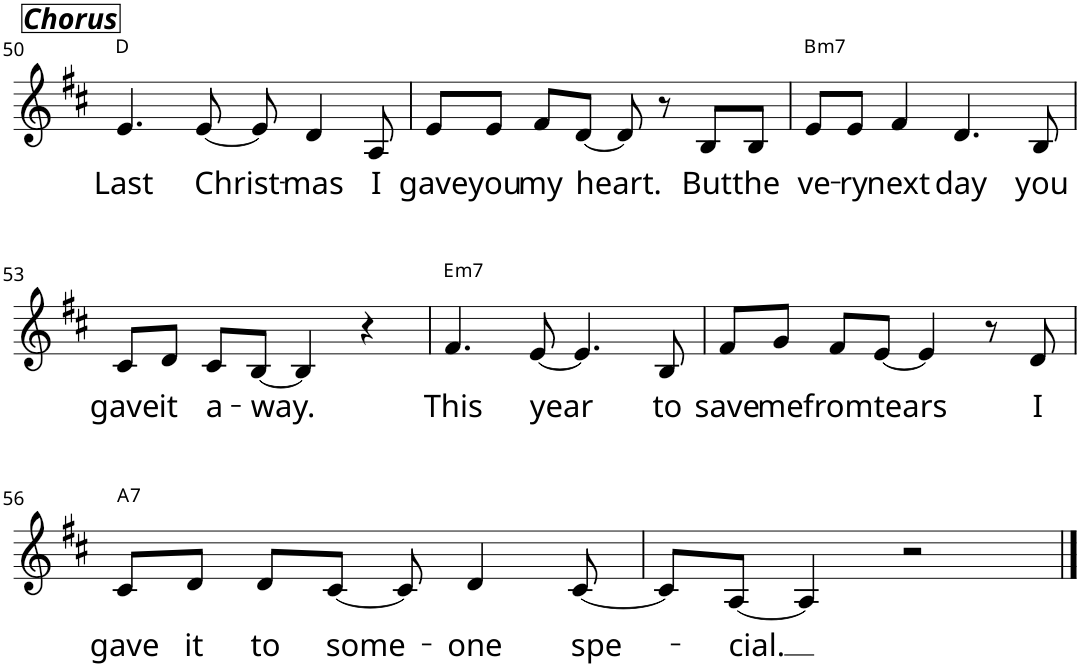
**kern	**text	**harte
*part1	*part1	*part1
*staff1	*staff1	*
!!LO:PB:g=z
*clefG2	*	*
*k[f#c#]	*	*
*D:	*	*
*M4/4	*	*
=50	=50	=50
!LO:TX:a:Bi:t=Chorus	!	!
!	!LO:LY:b	!
4.e/	Last	D:maj
!	!LO:LY:b	!
[8e/	Christ-	.
8e/]	.	.
!	!LO:LY:b	!
4d/	-mas	.
!	!LO:LY:b	!
8A/	I	.
=51	=51	=51
!	!LO:LY:b	!
8e/L	gave	.
!	!LO:LY:b	!
8e/J	you	.
!	!LO:LY:b	!
8f#/L	my	.
!	!LO:LY:b	!
[8d/J	heart.	.
8d/]	.	.
8r	.	.
!	!LO:LY:b	!
8B/L	But	.
!	!LO:LY:b	!
8B/J	the	.
=52	=52	=52
!	!LO:LY:b	!LO:H:kt=m7
8e/L	ve-	B:min7
!	!LO:LY:b	!
8e/J	-ry	.
!	!LO:LY:b	!
4f#/	next	.
!	!LO:LY:b	!
4.d/	day	.
!	!LO:LY:b	!
8B/	you	.
!!LO:LB:g=z
=53	=53	=53
!	!LO:LY:b	!
8c#/L	gave	.
!	!LO:LY:b	!
8d/J	it	.
!	!LO:LY:b	!
8c#/L	a-	.
!	!LO:LY:b	!
[8B/J	-way.	.
4B/]	.	.
4r	.	.
=54	=54	=54
!	!LO:LY:b	!LO:H:kt=m7
4.f#/	This	E:min7
!	!LO:LY:b	!
[8e/	year	.
4.e/]	.	.
!	!LO:LY:b	!
8B/	to	.
=55	=55	=55
!	!LO:LY:b	!
8f#/L	save	.
!	!LO:LY:b	!
8g/J	me	.
!	!LO:LY:b	!
8f#/L	from	.
!	!LO:LY:b	!
[8e/J	tears	.
4e/]	.	.
8r	.	.
!	!LO:LY:b	!
8d/	I	.
!!LO:LB:g=z
=56	=56	=56
!	!LO:LY:b	!LO:H:kt=7
8c#/L	gave	A:7
!	!LO:LY:b	!
8d/J	it	.
!	!LO:LY:b	!
8d/L	to	.
!	!LO:LY:b	!
[8c#/J	some-	.
8c#/]	.	.
!	!LO:LY:b	!
4d/	-one	.
!	!LO:LY:b	!
[8c#/	spe-	.
=57	=57	=57
8c#/L]	.	.
!	!LO:LY:b	!
[8A/J	-cial.	.
4A/]	.	.
2r	.	.
==	==	==
*-	*-	*-
